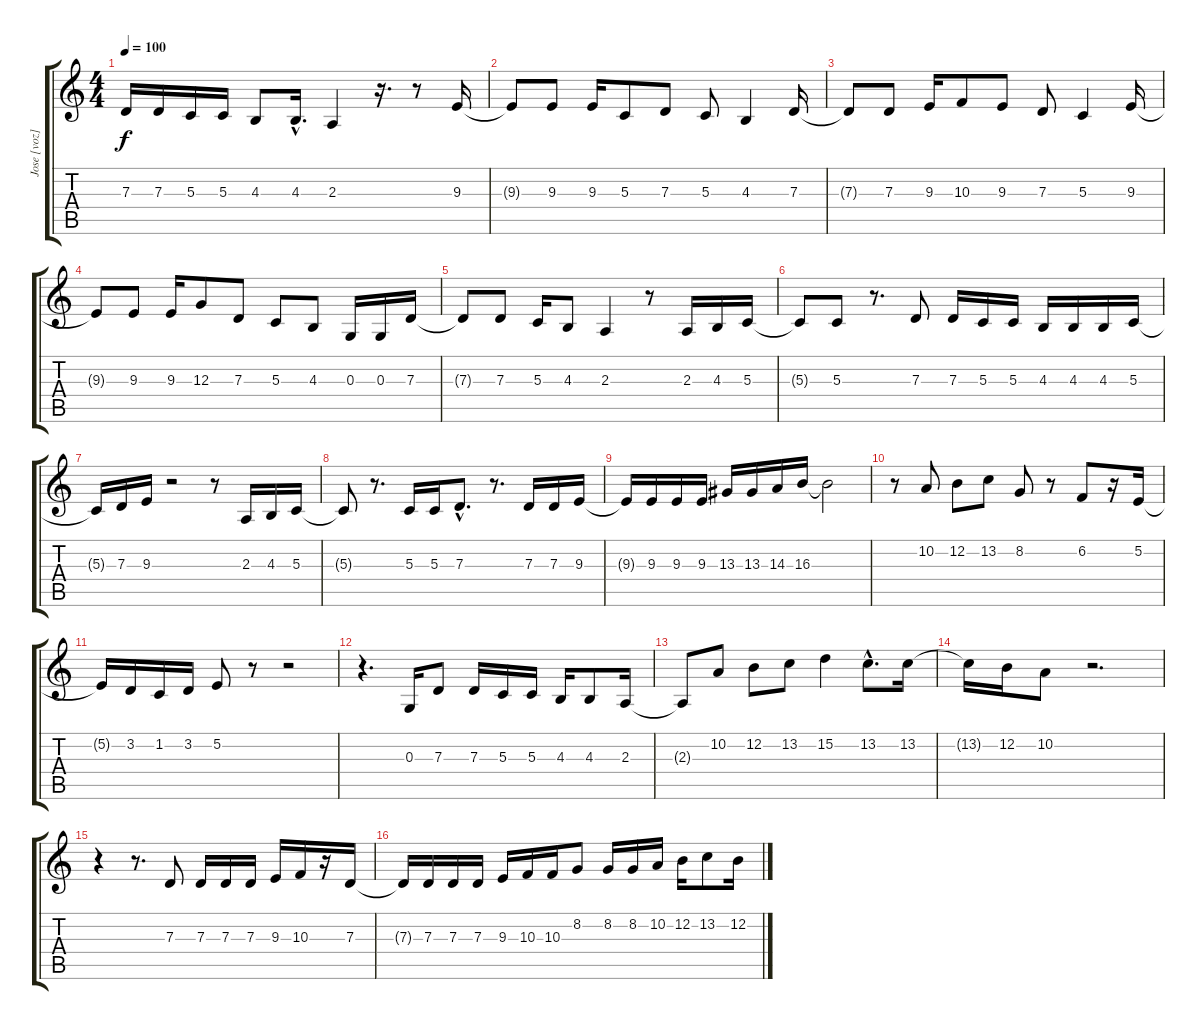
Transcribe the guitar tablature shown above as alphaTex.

\track ("Jose [voz]" "Jose [voz]") {instrument pad7halo}
\staff {score tabs}
\tuning (E4 B3 G3 D3 A2 E2) {hide}
\ts (4 4)
\tempo 100
\clef g2
\ks c
7.3{t}.16{dy f} 7.3.16 5.3.16 5.3.16 4.3.8 4.3{hac}.16{d} 2.3.4 r.16{d} r.8 9.3.16 |
9.3{t}.8 9.3.8 9.3.16 5.3.8 7.3.8 5.3.8 4.3.4 7.3.16 |
7.3{t}.8 7.3.8 9.3.16 10.3.8 9.3.8 7.3.8 5.3.4 9.3.16 |
9.3{t}.8 9.3.8 9.3.16 12.3.8 7.3.8 5.3.8 4.3.8 0.3.16 0.3.16 7.3.16 |
7.3{t}.8 7.3.8 5.3.16 4.3.8 2.3.4 r.8 2.3.16 4.3.16 5.3.16 |
5.3{t}.8 5.3.8 r.8{d} 7.3.8 7.3.16 5.3.16 5.3.16 4.3.16 4.3.16 4.3.16 5.3.16 |
5.3{t}.16 7.3.16 9.3.16 r.2 r.8 2.3.16 4.3.16 5.3.16 |
5.3{t}.8 r.8{d} 5.3.16 5.3.16 7.3{hac}.8{d} r.8{d} 7.3.16 7.3.16 9.3.16 |
9.3{t}.16 9.3.16 9.3.16 9.3.16 13.3.16 13.3.16 14.3.16 16.3.16 16.3{t}.2 |
r.8 10.2.8 12.2.8 13.2.8 8.2.8 r.8 6.2.8 r.16 5.2.16 |
5.2{t}.16 3.2.16 1.2.16 3.2.16 5.2.8 r.8 r.2 |
r.4{d} 0.3.16 7.3.8 7.3.16 5.3.16 5.3.16 4.3.16 4.3.8 2.3.16 |
2.3{t}.8 10.2.8 12.2.8 13.2.8 15.2.4 13.2{hac}.8{d} 13.2.16 |
13.2{t}.16 12.2.16 10.2.8 r.2{d} |
r.4 r.8{d} 7.3.8 7.3.16 7.3.16 7.3.16 9.3.16 10.3.16 r.16 7.3.16 |
7.3{t}.16 7.3.16 7.3.16 7.3.16 9.3.16 10.3.16 10.3.16 8.2.8 8.2.16 8.2.16 10.2.16 12.2.16 13.2.8 12.2.16
